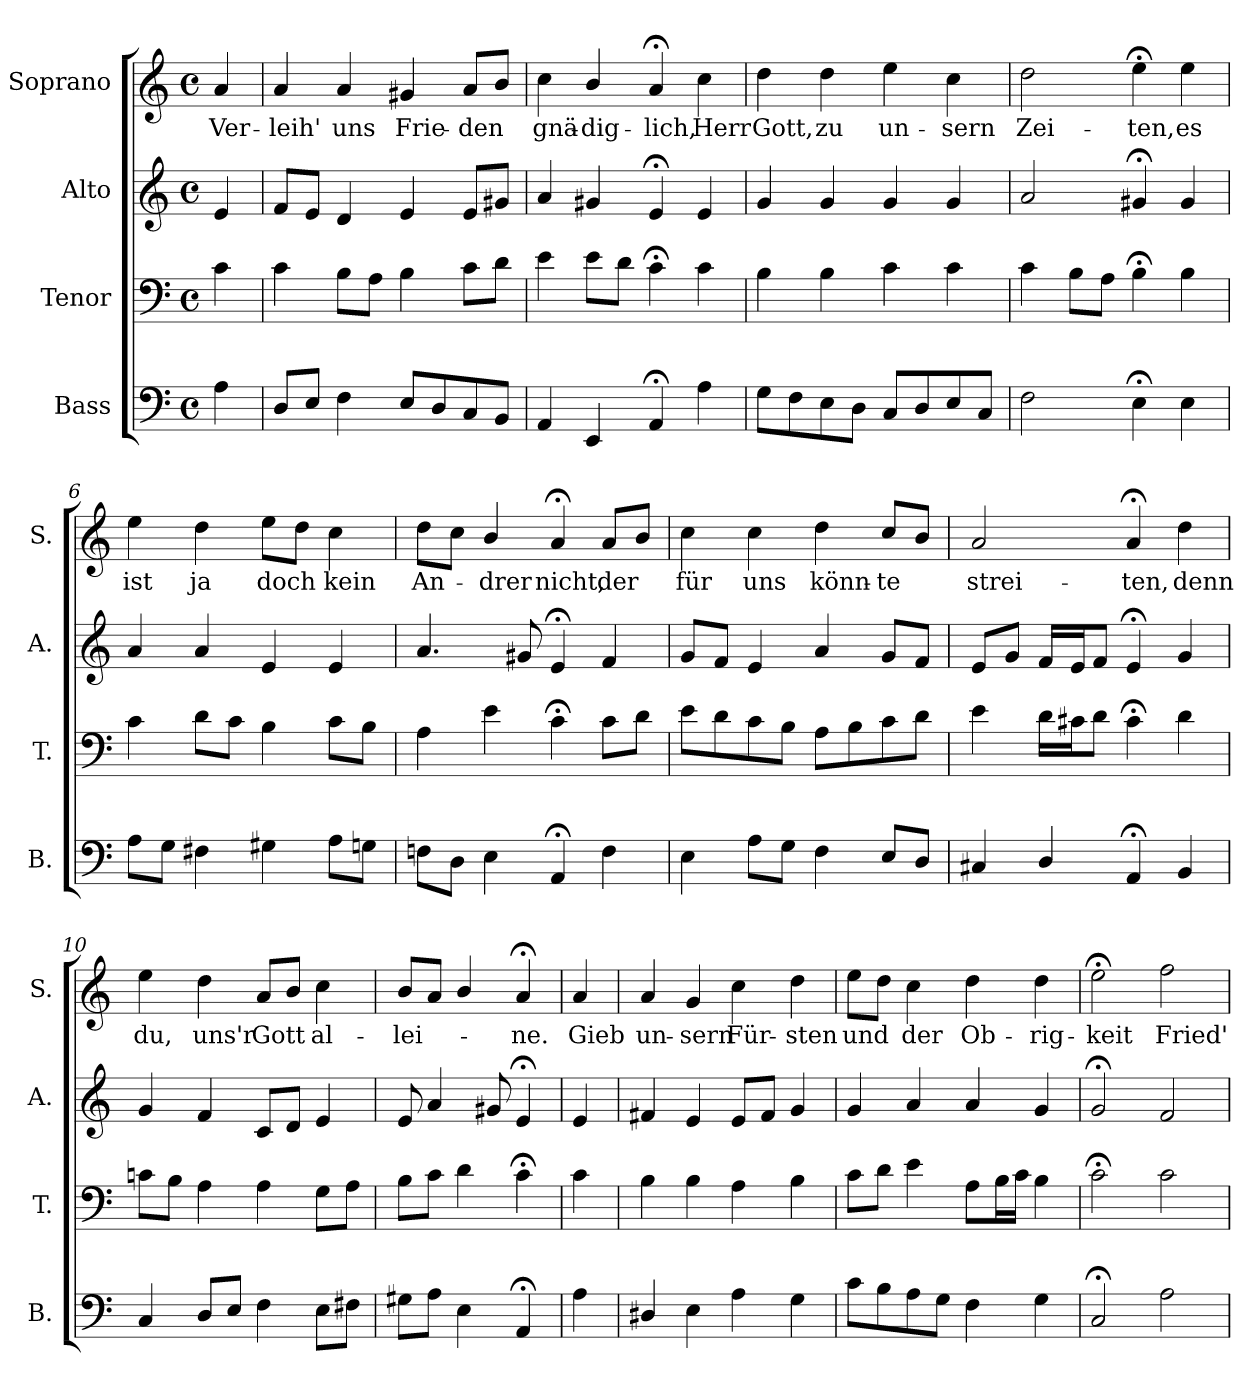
**kern	**kern	**kern	**kern	**text
*part4	*part3	*part2	*part1	*part1
*staff4	*staff3	*staff2	*staff1	*staff1
*I"Bass	*I"Tenor	*I"Alto	*I"Soprano	*
*I'B.	*I'T.	*I'A.	*I'S.	*
*clefF4	*clefF4	*clefG2	*clefG2	*
*k[]	*k[]	*k[]	*k[]	*
*M4/4	*M4/4	*M4/4	*M4/4	*
*met(c)	*met(c)	*met(c)	*met(c)	*
=1	=1	=1	=1	=1
!	!	!	!	!LO:LY:b
4A\	4c\	4e/	4a/	Ver-
=2	=2	=2	=2	=2
!	!	!	!	!LO:LY:b
8D/L	4c\	8f/L	4a/	-leih'
8E/J	.	8e/J	.	.
!	!	!	!	!LO:LY:b
4F\	8B\L	4d/	4a/	uns
.	8A\J	.	.	.
!	!	!	!	!LO:LY:b
8E/L	4B\	4e/	4g#X/	Frie-
8D/	.	.	.	.
!	!	!	!	!LO:LY:b
8C/	8c\L	8e/L	8a/L	-den
8BB/J	8d\J	8g#X/J	8b/J	.
=3	=3	=3	=3	=3
!	!	!	!	!LO:LY:b
4AA/	4e\	4a/	4cc\	gnä-
!	!	!	!	!LO:LY:b
4EE/	8e\L	4g#X/	4b/	-dig-
.	8d\J	.	.	.
!	!	!	!	!LO:LY:b
4AA;</	4c;<\	4e;</	4a;</	-lich,
!	!	!	!	!LO:LY:b
4A\	4c\	4e/	4cc\	Herr
=4	=4	=4	=4	=4
!	!	!	!	!LO:LY:b
8G\L	4B\	4g/	4dd\	Gott,
8F\	.	.	.	.
!	!	!	!	!LO:LY:b
8E\	4B\	4g/	4dd\	zu
8D\J	.	.	.	.
!	!	!	!	!LO:LY:b
8C/L	4c\	4g/	4ee\	un-
8D/	.	.	.	.
!	!	!	!	!LO:LY:b
8E/	4c\	4g/	4cc\	sern
8C/J	.	.	.	.
=5	=5	=5	=5	=5
!	!	!	!	!LO:LY:b
2F\	4c\	2a/	2dd\	Zei-
.	8B\L	.	.	.
.	8A\J	.	.	.
!	!	!	!	!LO:LY:b
4E;<\	4B;<\	4g#X;</	4ee;<\	-ten,
!	!	!	!	!LO:LY:b
4E\	4B\	4g#/	4ee\	es
!!LO:LB:g=z
=6	=6	=6	=6	=6
!	!	!	!	!LO:LY:b
8A\L	4c\	4a/	4ee\	ist
8G\J	.	.	.	.
!	!	!	!	!LO:LY:b
4F#X\	8d\L	4a/	4dd\	ja
.	8c\J	.	.	.
!	!	!	!	!LO:LY:b
4G#X\	4B\	4e/	8ee\L	doch
.	.	.	8dd\J	.
!	!	!	!	!LO:LY:b
8A\L	8c\L	4e/	4cc\	kein
8Gn\J	8B\J	.	.	.
!!LO:LB:g=z
=7	=7	=7	=7	=7
!	!	!	!	!LO:LY:b
8Fn\L	4A\	4.a/	8dd\L	An-
8D\J	.	.	8cc\J	.
!	!	!	!	!LO:LY:b
4E\	4e\	.	4b/	-drer
.	.	8g#X/	.	.
!	!	!	!	!LO:LY:b
4AA;</	4c;<\	4e;</	4a;</	nicht,
!	!	!	!	!LO:LY:b
4F\	8c\L	4f/	8a/L	der
.	8d\J	.	8b/J	.
=8	=8	=8	=8	=8
!	!	!	!	!LO:LY:b
4E\	8e\L	8g/L	4cc\	für
.	8d\	8f/J	.	.
!	!	!	!	!LO:LY:b
8A\L	8c\	4e/	4cc\	uns
8G\J	8B\J	.	.	.
!	!	!	!	!LO:LY:b
4F\	8A\L	4a/	4dd\	könn-
.	8B\	.	.	.
!	!	!	!	!LO:LY:b
8E/L	8c\	8g/L	8cc/L	-te
8D/J	8d\J	8f/J	8b/J	.
=9	=9	=9	=9	=9
!	!	!	!	!LO:LY:b
4C#X/	4e\	8e/L	2a/	strei-
.	.	8g/J	.	.
4D/	16d\LL	16f/LL	.	.
.	16c#X\J	16e/J	.	.
.	8d\J	8f/J	.	.
!	!	!	!	!LO:LY:b
4AA;</	4c#;<\	4e;</	4a;</	-ten,
!	!	!	!	!LO:LY:b
4BB/	4d\	4g/	4dd\	denn
=10	=10	=10	=10	=10
!	!	!	!	!LO:LY:b
4C/	8cn\L	4g/	4ee\	du,
.	8B\J	.	.	.
!	!	!	!	!LO:LY:b
8D/L	4A\	4f/	4dd\	uns'r
8E/J	.	.	.	.
!	!	!	!	!LO:LY:b
4F\	4A\	8c/L	8a/L	Gott
.	.	8d/J	8b/J	.
!	!	!	!	!LO:LY:b
8E\L	8G\L	4e/	4cc\	al-
8F#X\J	8A\J	.	.	.
!!LO:PB:g=z
=11	=11	=11	=11	=11
!	!	!	!	!LO:LY:b
8G#X\L	8B\L	8e/	8b/L	-lei-
8A\J	8c\J	4a/	8a/J	.
4E\	4d\	.	4b/	.
.	.	8g#X/	.	.
!	!	!	!	!LO:LY:b
4AA;</	4c;<\	4e;</	4a;</	-ne.
!!LO:PB:g=z
=12	=12	=12	=12	=12
!	!	!	!	!LO:LY:b
4A\	4c\	4e/	4a/	Gieb
=13	=13	=13	=13	=13
!	!	!	!	!LO:LY:b
4D#X/	4B\	4f#X/	4a/	un-
!	!	!	!	!LO:LY:b
4E\	4B\	4e/	4g/	-sern
!	!	!	!	!LO:LY:b
4A\	4A\	8e/L	4cc\	Für-
.	.	8f#/J	.	.
!	!	!	!	!LO:LY:b
4G\	4B\	4g/	4dd\	-sten
=14	=14	=14	=14	=14
!	!	!	!	!LO:LY:b
8c\L	8c\L	4g/	8ee\L	und
8B\	8d\J	.	8dd\J	.
!	!	!	!	!LO:LY:b
8A\	4e\	4a/	4cc\	der
8G\J	.	.	.	.
!	!	!	!	!LO:LY:b
4F\	8A\L	4a/	4dd\	Ob-
.	16B\L	.	.	.
.	16c\JJ	.	.	.
!	!	!	!	!LO:LY:b
4G\	4B\	4g/	4dd\	-rig-
=15	=15	=15	=15	=15
!	!	!	!	!LO:LY:b
2C;</	2c;<\	2g;</	2ee;<\	-keit
!	!	!	!	!LO:LY:b
2A\	2c\	2f/	2ff\	Fried'
=	=	=	=	=
*-	*-	*-	*-	*-
